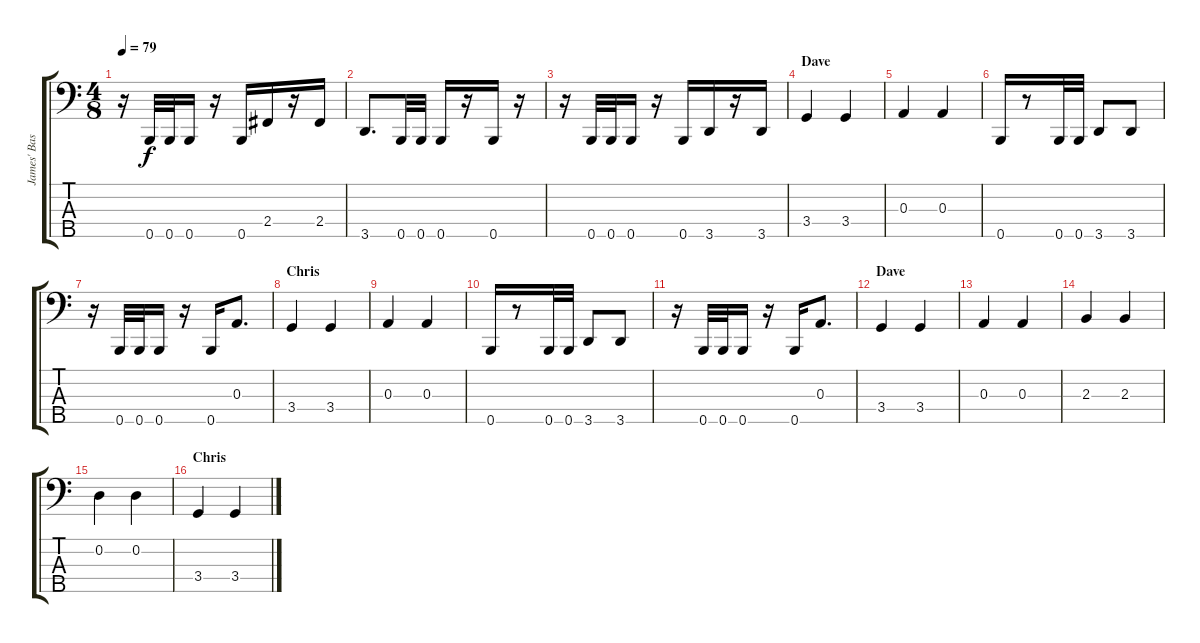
\track ("James' Bass" "James' Bas") {instrument electricbassfinger}
\staff {score tabs}
\tuning (G2 D2 A1 E1 B0) {hide}
\ts (4 8)
\tempo 79
\clef f4
\ks c
r.16{dy f} 0.5.32 0.5.32 0.5.16 r.16 0.5.16 2.4.16 r.16 2.4.16 |
3.5.8{d} 0.5.32 0.5.32 0.5.16 r.16 0.5.16 r.16 |
r.16 0.5.32 0.5.32 0.5.16 r.16 0.5.16 3.5.16 r.16 3.5.16 |
\section ("" "Dave")
3.4.4 3.4.4 |
0.3.4 0.3.4 |
0.5.16 r.8 0.5.32 0.5.32 3.5.8 3.5.8 |
r.16 0.5.32 0.5.32 0.5.16 r.16 0.5.16 0.3.8{d} |
\section ("" "Chris")
3.4.4 3.4.4 |
0.3.4 0.3.4 |
0.5.16 r.8 0.5.32 0.5.32 3.5.8 3.5.8 |
r.16 0.5.32 0.5.32 0.5.16 r.16 0.5.16 0.3.8{d} |
\section ("" "Dave")
3.4.4 3.4.4 |
0.3.4 0.3.4 |
2.3.4 2.3.4 |
0.2.4 0.2.4 |
\section ("" "Chris")
3.4.4 3.4.4
